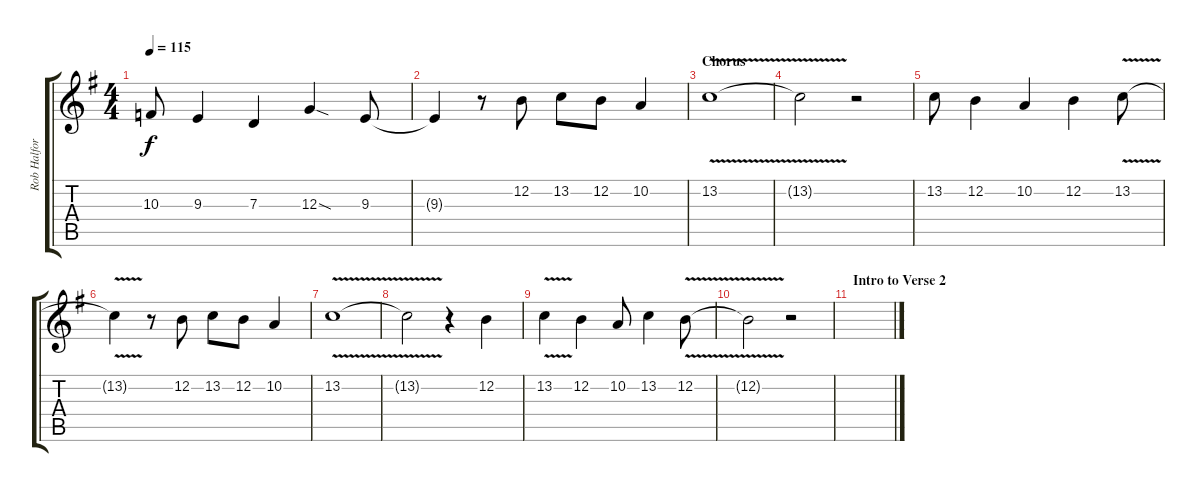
\track ("Rob Halford" "Rob Halfor") {instrument pad1newage}
\staff {score tabs}
\tuning (E4 B3 G3 D3 A2 E2) {hide}
\ts (4 4)
\tempo 115
\clef g2
\ks eminor
10.3.8{dy f} 9.3.4 7.3.4 12.3{sod}.4 9.3.8 |
9.3{t}.4 r.8 12.2.8 13.2.8 12.2.8 10.2.4 |
\section ("" "Chorus")
13.2{v}.1 |
13.2{t}.2 r.2 |
13.2.8 12.2.4 10.2.4 12.2.4 13.2{v}.8 |
13.2{t}.4 r.8 12.2.8 13.2.8 12.2.8 10.2.4 |
13.2{v}.1 |
13.2{t}.2 r.4 12.2.4 |
13.2{v}.4 12.2.4 10.2.8 13.2.4 12.2{v}.8 |
12.2{t}.2 r.2 |
\section ("" "Intro to Verse 2")
